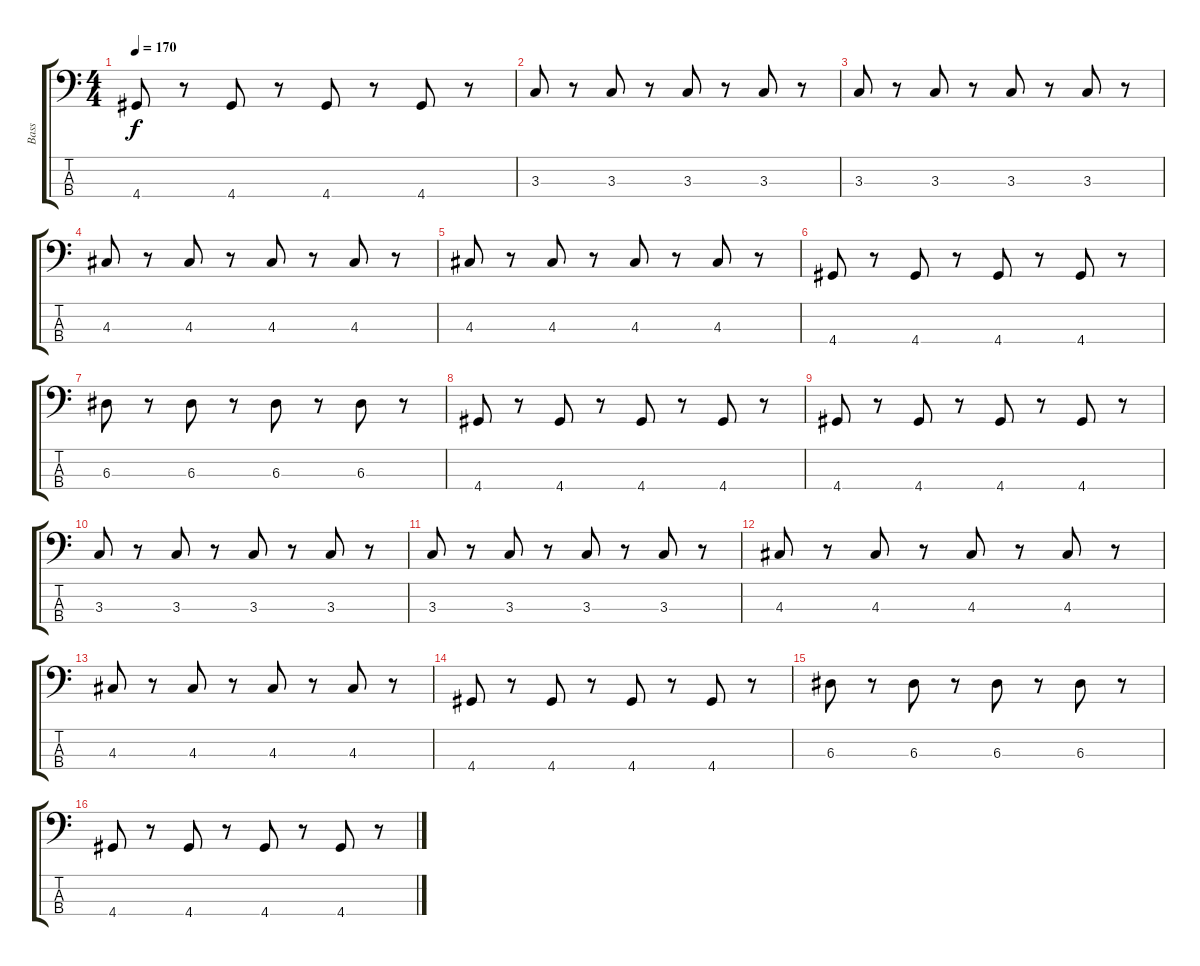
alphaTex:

\track ("Bass" "Bass") {instrument electricbasspick}
\staff {score tabs}
\tuning (G2 D2 A1 E1) {hide}
\ts (4 4)
\tempo 170
\clef f4
\ks c
4.4.8{dy f} r.8 4.4.8 r.8 4.4.8 r.8 4.4.8 r.8 |
3.3.8 r.8 3.3.8 r.8 3.3.8 r.8 3.3.8 r.8 |
3.3.8 r.8 3.3.8 r.8 3.3.8 r.8 3.3.8 r.8 |
4.3.8 r.8 4.3.8 r.8 4.3.8 r.8 4.3.8 r.8 |
4.3.8 r.8 4.3.8 r.8 4.3.8 r.8 4.3.8 r.8 |
4.4.8 r.8 4.4.8 r.8 4.4.8 r.8 4.4.8 r.8 |
6.3.8 r.8 6.3.8 r.8 6.3.8 r.8 6.3.8 r.8 |
4.4.8 r.8 4.4.8 r.8 4.4.8 r.8 4.4.8 r.8 |
4.4.8 r.8 4.4.8 r.8 4.4.8 r.8 4.4.8 r.8 |
3.3.8 r.8 3.3.8 r.8 3.3.8 r.8 3.3.8 r.8 |
3.3.8 r.8 3.3.8 r.8 3.3.8 r.8 3.3.8 r.8 |
4.3.8 r.8 4.3.8 r.8 4.3.8 r.8 4.3.8 r.8 |
4.3.8 r.8 4.3.8 r.8 4.3.8 r.8 4.3.8 r.8 |
4.4.8 r.8 4.4.8 r.8 4.4.8 r.8 4.4.8 r.8 |
6.3.8 r.8 6.3.8 r.8 6.3.8 r.8 6.3.8 r.8 |
4.4.8 r.8 4.4.8 r.8 4.4.8 r.8 4.4.8 r.8
